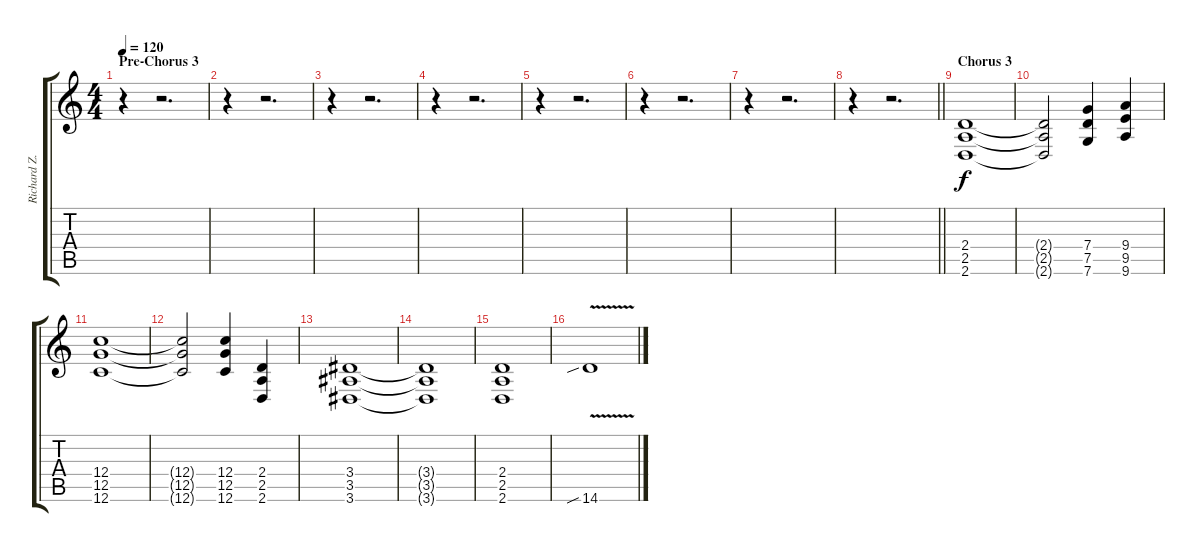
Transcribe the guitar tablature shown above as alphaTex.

\track ("Richard Z. Kruspe" "Richard Z.") {instrument distortionguitar}
\staff {score tabs}
\tuning (D4 A3 F3 C3 G2 C2) {hide}
\ts (4 4)
\section ("" "Pre-Chorus 3")
\tempo 120
\clef g2
\ks c
r.4{dy f} r.2{d} |
r.4 r.2{d} |
r.4 r.2{d} |
r.4 r.2{d} |
r.4 r.2{d} |
r.4 r.2{d} |
r.4 r.2{d} |
\barLineRight lightlight
r.4 r.2{d} |
\section ("" "Chorus 3")
(2.4 2.5 2.6).1 |
(2.4{t} 2.5{t} 2.6{t}).2 (7.4 7.5 7.6).4 (9.4 9.5 9.6).4 |
(12.4 12.5 12.6).1 |
(12.4{t} 12.5{t} 12.6{t}).2 (12.4 12.5 12.6).4 (2.4 2.5 2.6).4 |
(3.4 3.5 3.6).1 |
(3.4{t} 3.5{t} 3.6{t}).1 |
(2.4 2.5 2.6).1 |
14.6{v sib}.1
